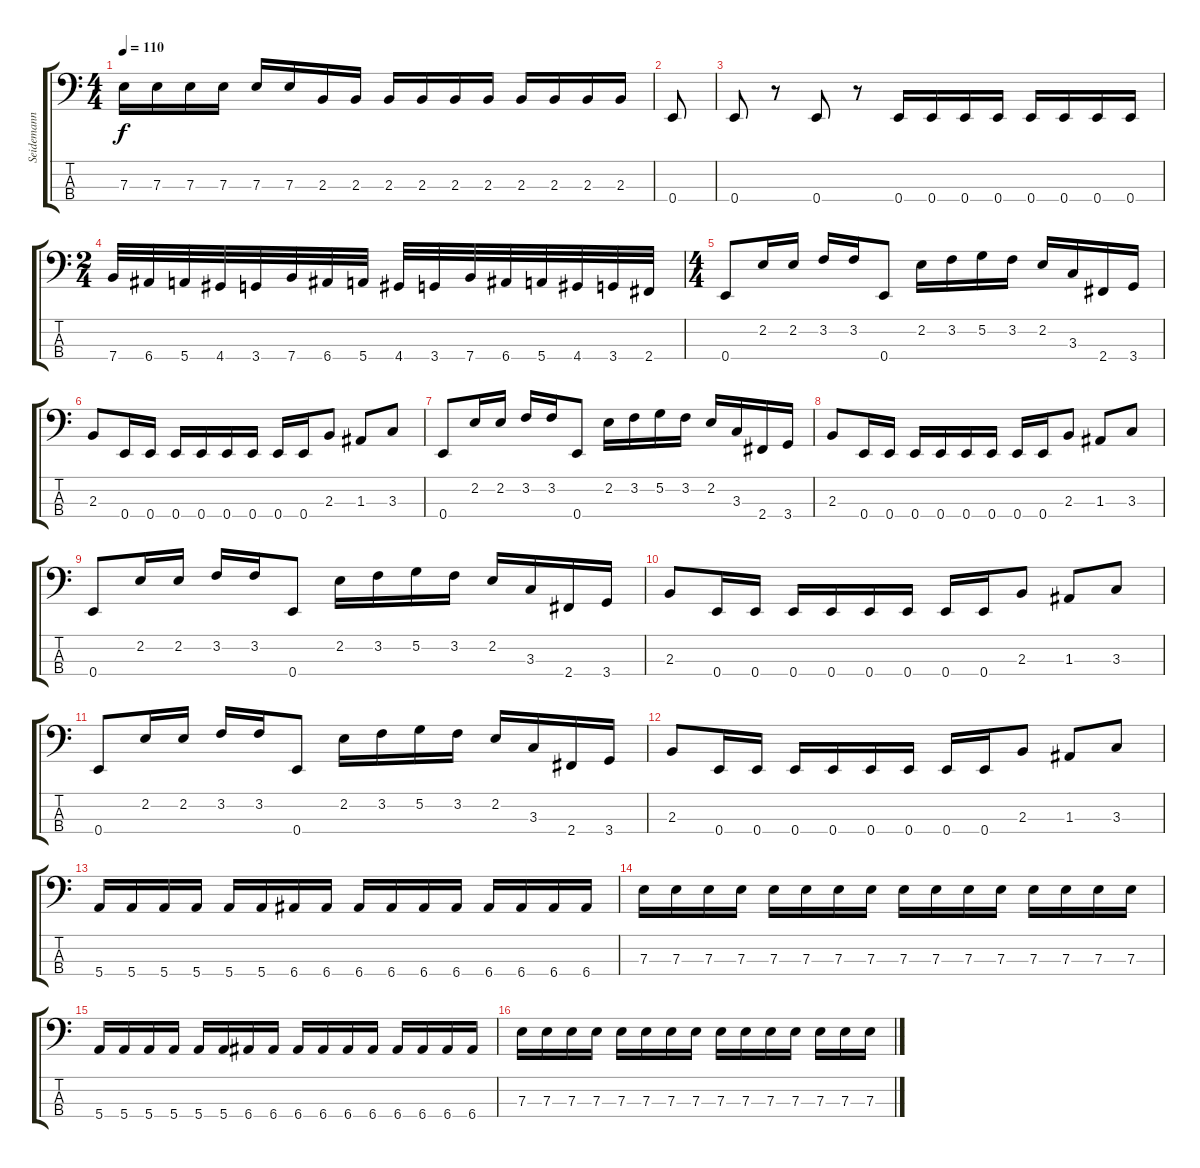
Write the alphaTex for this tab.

\track ("Seidemann" "Seidemann") {instrument electricbasspick}
\staff {score tabs}
\tuning (G2 D2 A1 E1) {hide}
\ts (4 4)
\tempo 110
\clef f4
\ks c
7.3.16{dy f} 7.3.16 7.3.16 7.3.16 7.3.16 7.3.16 2.3.16 2.3.16 2.3.16 2.3.16 2.3.16 2.3.16 2.3.16 2.3.16 2.3.16 2.3.16 |
0.4.8 |
0.4.8 r.8 0.4.8 r.8 0.4.16 0.4.16 0.4.16 0.4.16 0.4.16 0.4.16 0.4.16 0.4.16 |
\ts (2 4)
7.4.32 6.4.32 5.4.32 4.4.32 3.4.32 7.4.32 6.4.32 5.4.32 4.4.32 3.4.32 7.4.32 6.4.32 5.4.32 4.4.32 3.4.32 2.4.32 |
\ts (4 4)
0.4.8 2.2.16 2.2.16 3.2.16 3.2.16 0.4.8 2.2.16 3.2.16 5.2.16 3.2.16 2.2.16 3.3.16 2.4.16 3.4.16 |
2.3.8 0.4.16 0.4.16 0.4.16 0.4.16 0.4.16 0.4.16 0.4.16 0.4.16 2.3.8 1.3.8 3.3.8 |
0.4.8 2.2.16 2.2.16 3.2.16 3.2.16 0.4.8 2.2.16 3.2.16 5.2.16 3.2.16 2.2.16 3.3.16 2.4.16 3.4.16 |
2.3.8 0.4.16 0.4.16 0.4.16 0.4.16 0.4.16 0.4.16 0.4.16 0.4.16 2.3.8 1.3.8 3.3.8 |
0.4.8 2.2.16 2.2.16 3.2.16 3.2.16 0.4.8 2.2.16 3.2.16 5.2.16 3.2.16 2.2.16 3.3.16 2.4.16 3.4.16 |
2.3.8 0.4.16 0.4.16 0.4.16 0.4.16 0.4.16 0.4.16 0.4.16 0.4.16 2.3.8 1.3.8 3.3.8 |
0.4.8 2.2.16 2.2.16 3.2.16 3.2.16 0.4.8 2.2.16 3.2.16 5.2.16 3.2.16 2.2.16 3.3.16 2.4.16 3.4.16 |
2.3.8 0.4.16 0.4.16 0.4.16 0.4.16 0.4.16 0.4.16 0.4.16 0.4.16 2.3.8 1.3.8 3.3.8 |
5.4.16 5.4.16 5.4.16 5.4.16 5.4.16 5.4.16 6.4.16 6.4.16 6.4.16 6.4.16 6.4.16 6.4.16 6.4.16 6.4.16 6.4.16 6.4.16 |
7.3.16 7.3.16 7.3.16 7.3.16 7.3.16 7.3.16 7.3.16 7.3.16 7.3.16 7.3.16 7.3.16 7.3.16 7.3.16 7.3.16 7.3.16 7.3.16 |
5.4.16 5.4.16 5.4.16 5.4.16 5.4.16 5.4.16 6.4.16 6.4.16 6.4.16 6.4.16 6.4.16 6.4.16 6.4.16 6.4.16 6.4.16 6.4.16 |
7.3.16 7.3.16 7.3.16 7.3.16 7.3.16 7.3.16 7.3.16 7.3.16 7.3.16 7.3.16 7.3.16 7.3.16 7.3.16 7.3.16 7.3.16
